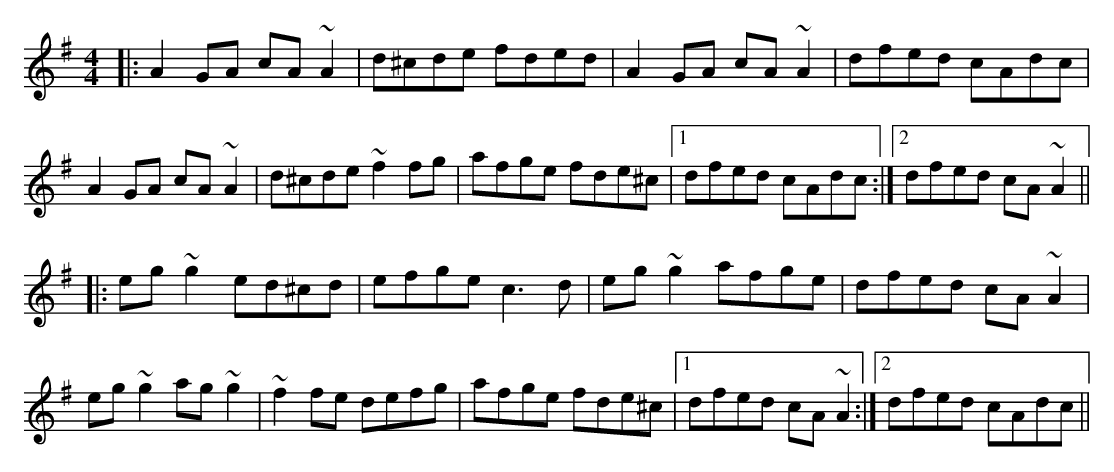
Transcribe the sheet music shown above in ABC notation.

X:1
M:4/4
K:Ador
|:A2GA cA~A2|d^cde fded|A2GA cA~A2|dfed cAdc|
A2GA cA~A2|d^cde ~f2fg|afge fde^c|1 dfed cAdc:|2 dfed cA~A2||
|:eg~g2 ed^cd|efge c3d|eg~g2 afge|dfed cA~A2|
eg~g2 ag~g2|~f2fe defg|afge fde^c|1 dfed cA~A2:|2 dfed cAdc||
